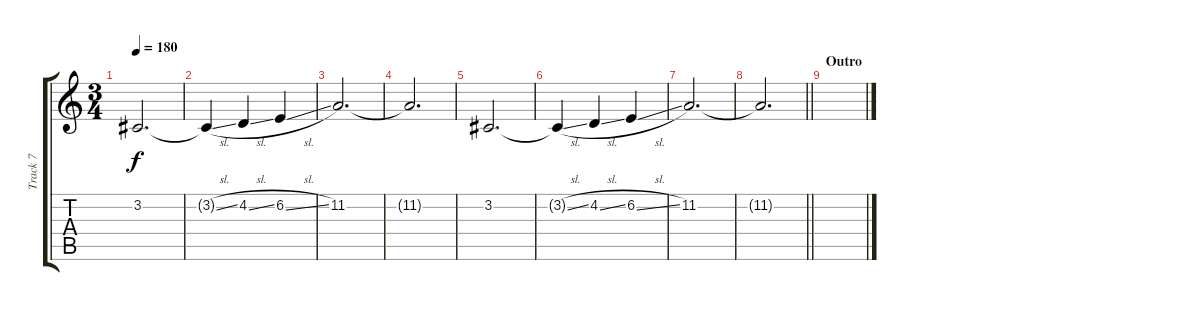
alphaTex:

\track ("Track 7" "Track 7") {instrument pad4choir}
\staff {score tabs}
\tuning (Eb4 Bb3 Gb3 Db3 Ab2 Eb2) {hide}
\ts (3 4)
\tempo 180
\clef g2
\ks c
3.2.2{d dy f} |
3.2{sl t}.4 4.2{sl}.4 6.2{sl}.4 |
11.2.2{d} |
11.2{t}.2{d} |
3.2.2{d} |
3.2{sl t}.4 4.2{sl}.4 6.2{sl}.4 |
11.2.2{d} |
\barLineRight lightlight
11.2{t}.2{d} |
\section ("" "Outro")
